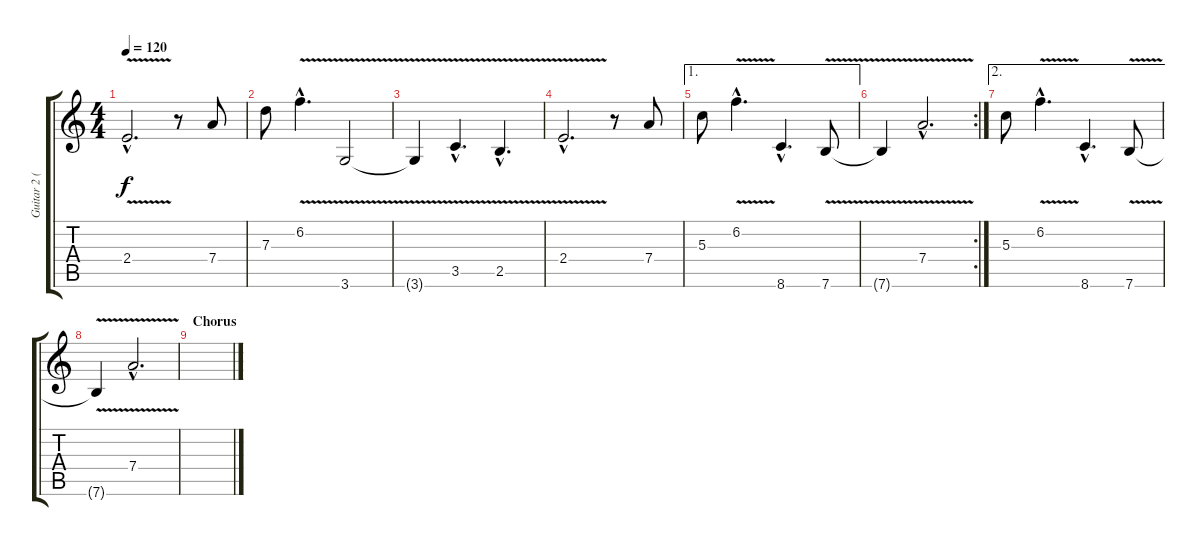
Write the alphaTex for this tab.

\track ("Guitar 2 ( Clean)" "Guitar 2 (") {instrument electricguitarclean}
\staff {score tabs}
\tuning (E4 B3 G3 D3 A2 E2) {hide}
\ts (4 4)
\tempo 120
\clef g2
\ks c
2.4{v hac}.2{d dy f} r.8 7.4.8 |
7.3.8 6.2{v hac}.4{d} 3.6{v}.2 |
3.6{t}.4 3.5{v hac}.4{d} 2.5{v hac}.4{d} |
2.4{v hac}.2{d} r.8 7.4.8 |
\ae 1
5.3.8 6.2{v hac}.4{d} 8.6{hac}.4{d} 7.6{v}.8 |
\rc 2
7.6{t}.4 7.4{v hac}.2{d} |
\ae 2
5.3.8 6.2{v hac}.4{d} 8.6{hac}.4{d} 7.6{v}.8 |
7.6{t}.4 7.4{v hac}.2{d} |
\section ("" "Chorus")
